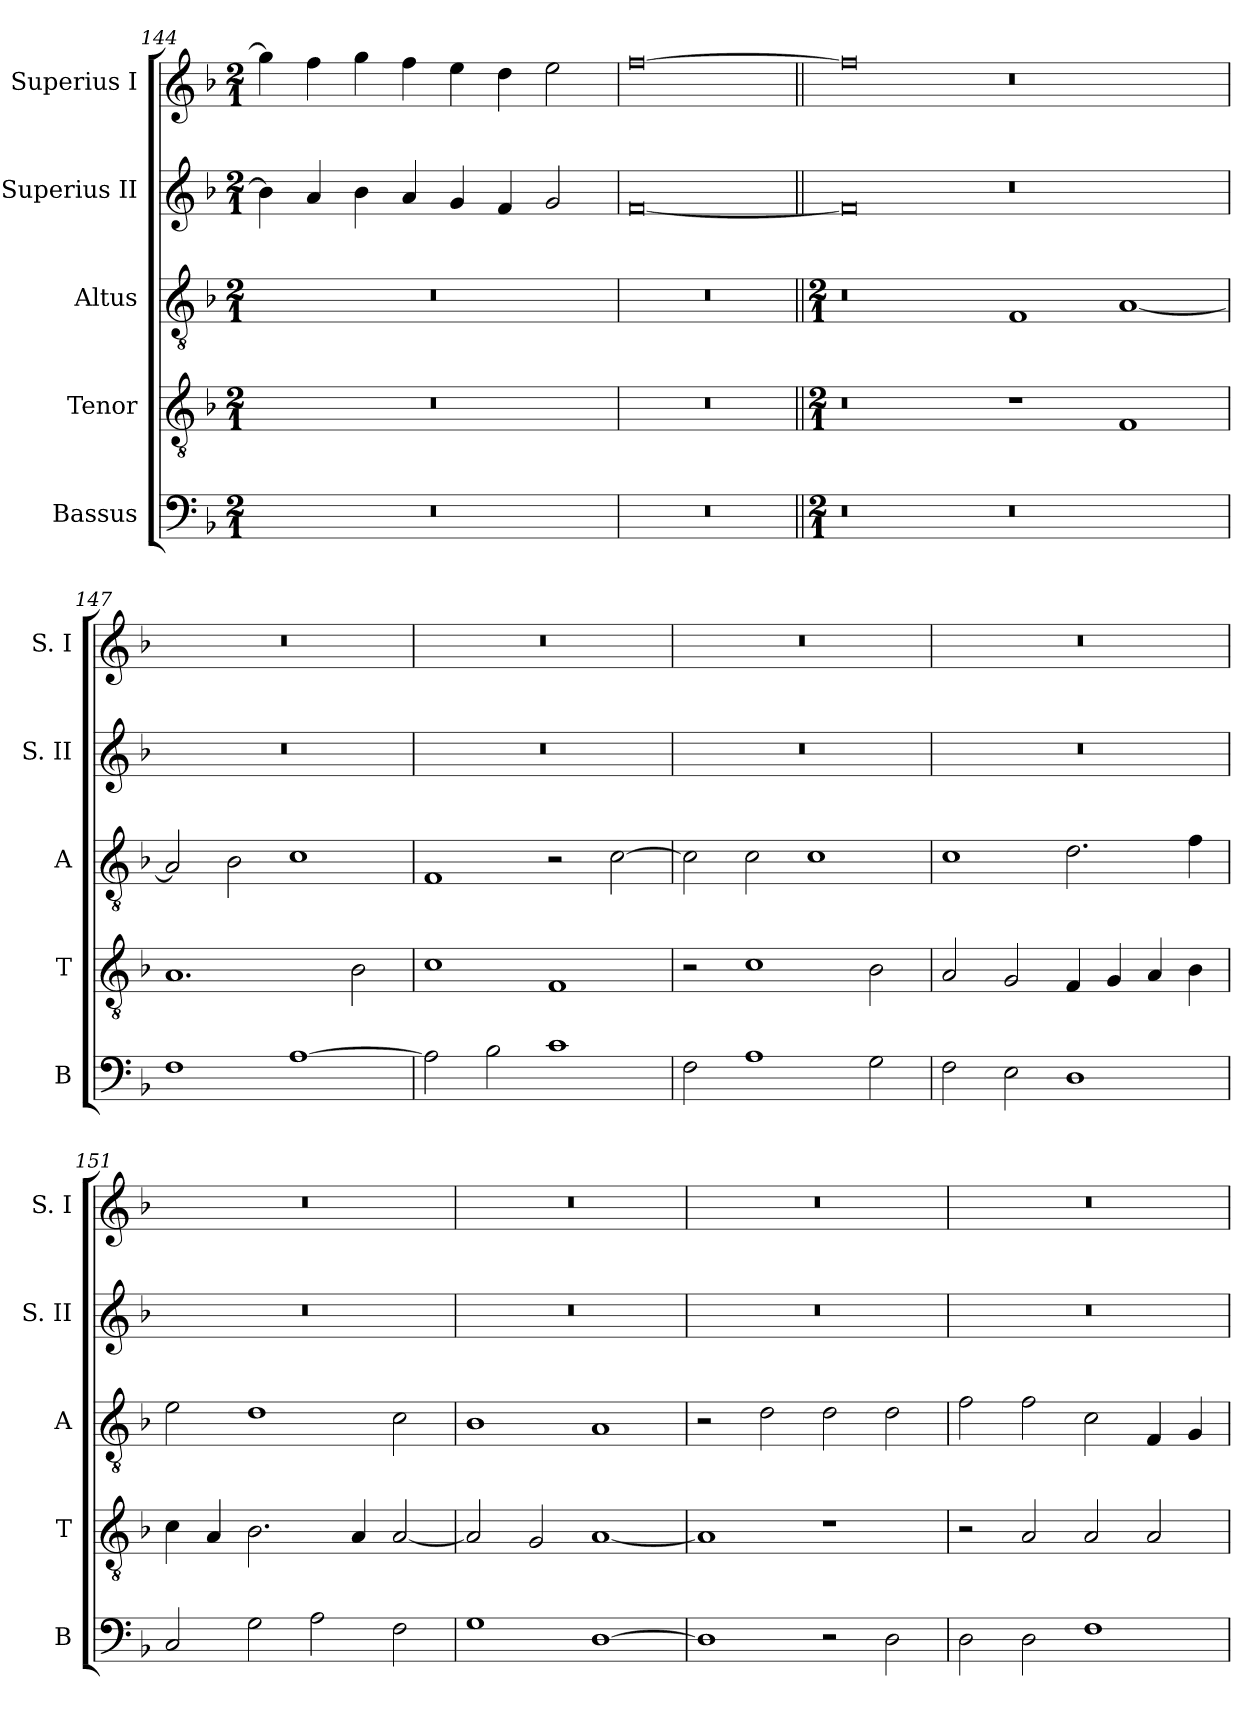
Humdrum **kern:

**kern	**kern	**kern	**kern	**kern
*part5	*part4	*part3	*part2	*part1
*staff5	*staff4	*staff3	*staff2	*staff1
*I"Bassus	*I"Tenor	*I"Altus	*I"Superius II	*I"Superius I
*I'B	*I'T	*I'A	*I'S. II	*I'S. I
*clefF4	*clefGv2	*clefGv2	*clefG2	*clefG2
*k[b-]	*k[b-]	*k[b-]	*k[b-]	*k[b-]
*F:	*F:	*F:	*F:	*F:
*M2/1	*M2/1	*M2/1	*M2/1	*M2/1
=144	=144	=144	=144	=144
0r	0r	0r	4b-]	4gg]
.	.	.	4a	4ff
.	.	.	4b-	4gg
.	.	.	4a	4ff
.	.	.	4g	4ee
.	.	.	4f	4dd
.	.	.	2g	2ee
=145	=145	=145	=145	=145
0r	0r	0r	[0f	[0ff
=146||	=146||	=146||	=146||	=146||
*M2/1	*M2/1	*M2/1	*	*
0r	0r	0r	0f]	0ff]
0r	1r	1F	0r	0r
.	1F	[1A	.	.
=147	=147	=147	=147	=147
1F	1.A	2A]	0r	0r
.	.	2B-	.	.
[1A	.	1c	.	.
.	2B-	.	.	.
=148	=148	=148	=148	=148
2A]	1c	1F	0r	0r
2B-	.	.	.	.
1c	1F	2r	.	.
.	.	[2c	.	.
=149	=149	=149	=149	=149
2F	2r	2c]	0r	0r
1A	1c	2c	.	.
.	.	1c	.	.
2G	2B-	.	.	.
=150	=150	=150	=150	=150
2F	2A	1c	0r	0r
2E	2G	.	.	.
1D	4F	2.d	.	.
.	4G	.	.	.
.	4A	.	.	.
.	4B-	4f	.	.
=151	=151	=151	=151	=151
2C	4c	2e	0r	0r
.	4A	.	.	.
2G	2.B-	1d	.	.
2A	.	.	.	.
.	4A	.	.	.
2F	[2A	2c	.	.
=152	=152	=152	=152	=152
1G	2A]	1B-	0r	0r
.	2G	.	.	.
[1D	[1A	1A	.	.
=153	=153	=153	=153	=153
1D]	1A]	2r	0r	0r
.	.	2d	.	.
2r	1r	2d	.	.
2D	.	2d	.	.
=154	=154	=154	=154	=154
2D	2r	2f	0r	0r
2D	2A	2f	.	.
1F	2A	2c	.	.
.	2A	4F	.	.
.	.	4G	.	.
=	=	=	=	=
*-	*-	*-	*-	*-
